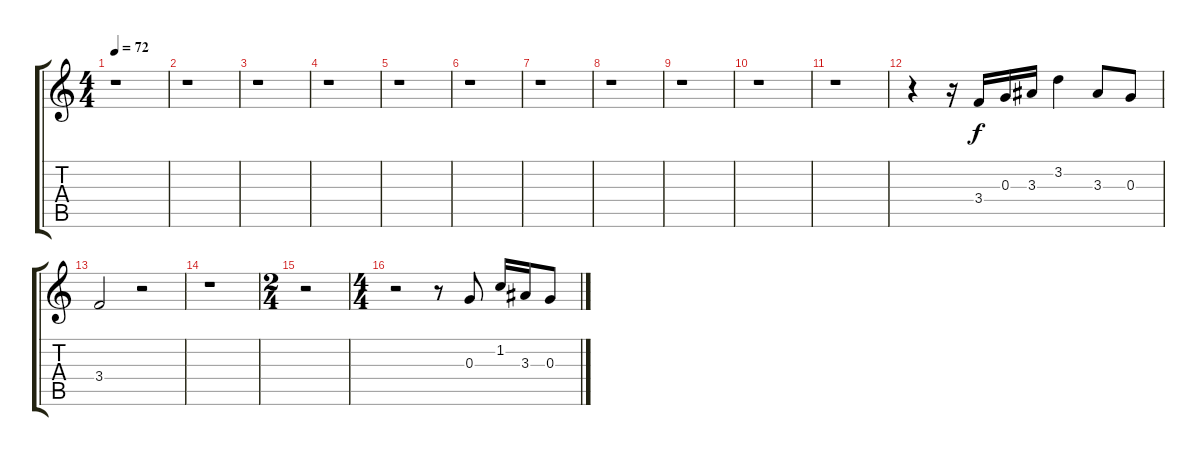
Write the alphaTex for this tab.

\track (" " " ") {instrument electricguitarjazz}
\staff {score tabs}
\tuning (E4 B3 G3 D3 A2 E2) {hide}
\ts (4 4)
\tempo 72
\clef g2
\ks c
r.1{dy f} |
r.1 |
r.1 |
r.1 |
r.1 |
r.1 |
r.1 |
r.1 |
r.1 |
r.1 |
r.1 |
r.4 r.16 3.4.16 0.3.16 3.3.16 3.2.4 3.3.8 0.3.8 |
3.4.2 r.2 |
r.1 |
\ts (2 4)
r.2 |
\ts (4 4)
r.2 r.8 0.3.8 1.2.16 3.3.16 0.3.8
